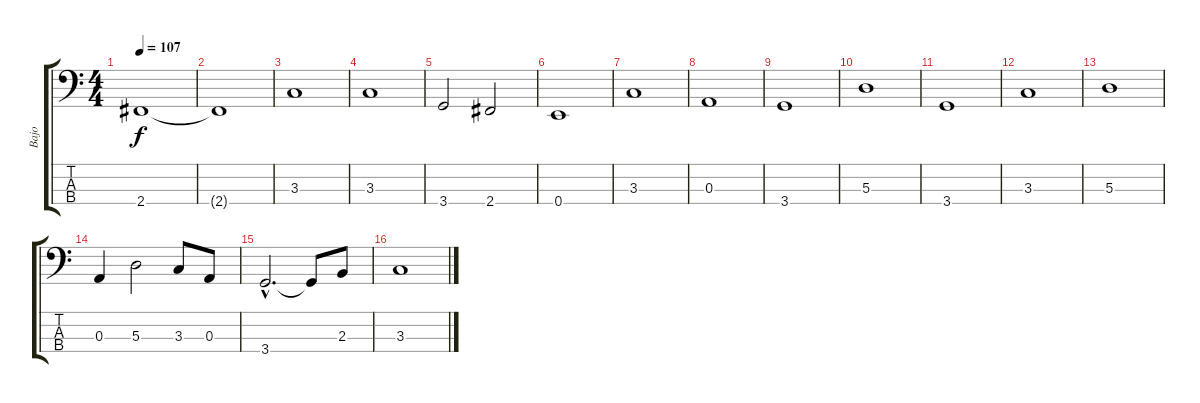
\track ("Bajo" "Bajo") {instrument electricbassfinger}
\staff {score tabs}
\tuning (G2 D2 A1 E1) {hide}
\ts (4 4)
\tempo 107
\clef f4
\ks c
2.4.1{dy f} |
2.4{t}.1 |
3.3.1 |
3.3.1 |
3.4.2 2.4.2 |
0.4.1 |
3.3.1 |
0.3.1 |
3.4.1 |
5.3.1 |
3.4.1 |
3.3.1 |
5.3.1 |
0.3.4 5.3.2 3.3.8 0.3.8 |
3.4{hac}.2{d} 3.4{t}.8 2.3.8 |
3.3.1
